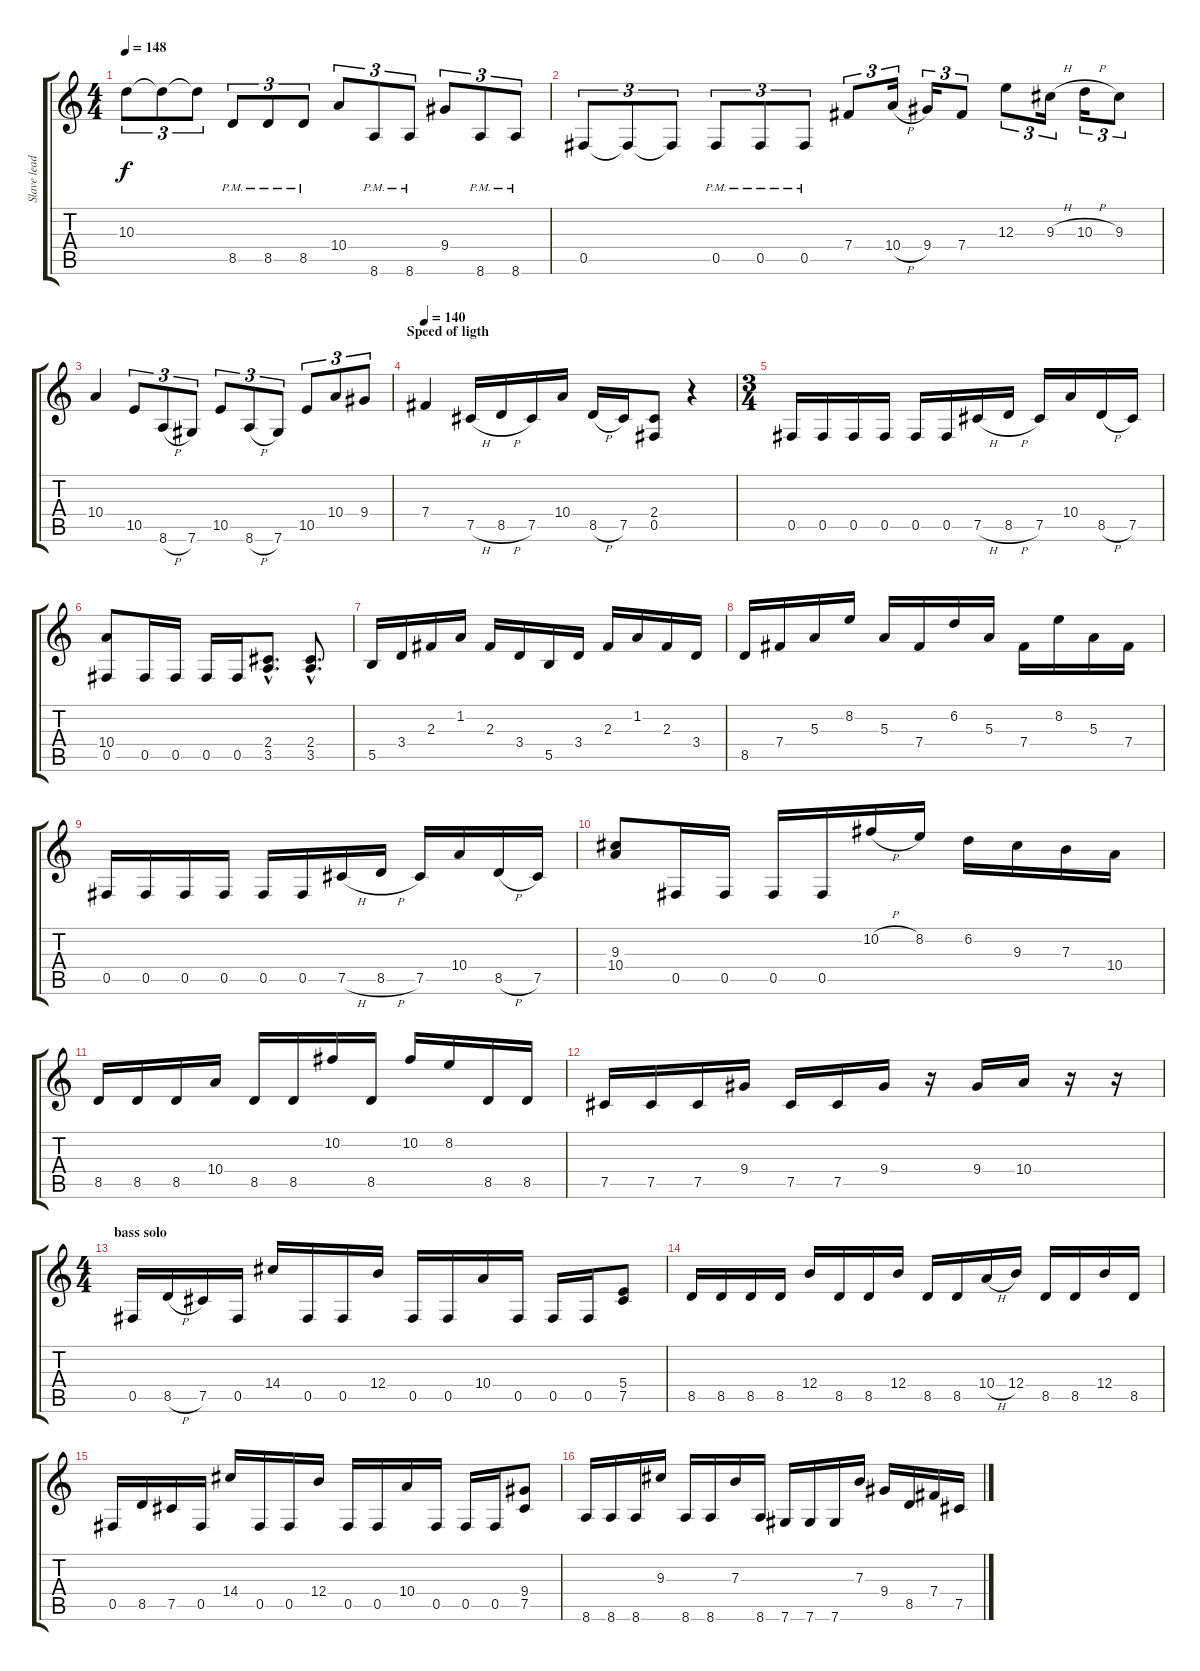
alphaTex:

\track ("Slave lead guitar(normand)" "Slave lead") {instrument distortionguitar}
\staff {score tabs}
\tuning (Db4 Ab3 E3 B2 Gb2 Db2) {hide}
\ts (4 4)
\tempo 148
\clef g2
\ks c
10.3.8{tu (3 2) dy f} 10.3{t}.8{tu (3 2)} 10.3{t}.8{tu (3 2)} 8.5{pm}.8{tu (3 2)} 8.5{pm}.8{tu (3 2)} 8.5{pm}.8{tu (3 2)} 10.4.8{tu (3 2)} 8.6{pm}.8{tu (3 2)} 8.6{pm}.8{tu (3 2)} 9.4.8{tu (3 2)} 8.6{pm}.8{tu (3 2)} 8.6{pm}.8{tu (3 2)} |
0.5.8{tu (3 2)} 0.5{t}.8{tu (3 2)} 0.5{t}.8{tu (3 2)} 0.5{pm}.8{tu (3 2)} 0.5{pm}.8{tu (3 2)} 0.5{pm}.8{tu (3 2)} 7.4.8{tu (3 2)} 10.4{h}.16{tu (3 2)} 9.4.16{tu (3 2)} 7.4.8{tu (3 2)} 12.3.8{tu (3 2)} 9.3{h}.16{tu (3 2)} 10.3{h}.16{tu (3 2)} 9.3.8{tu (3 2)} |
10.4.4 10.5.8{tu (3 2)} 8.6{h}.8{tu (3 2)} 7.6.8{tu (3 2)} 10.5.8{tu (3 2)} 8.6{h}.8{tu (3 2)} 7.6.8{tu (3 2)} 10.5.8{tu (3 2)} 10.4.8{tu (3 2)} 9.4.8{tu (3 2)} |
\section ("" "Speed of ligth")
\tempo 140
7.4.4 7.5{h}.16 8.5{h}.16 7.5.16 10.4.16 8.5{h}.16 7.5.16 (2.4 0.5).8 r.4 |
\ts (3 4)
0.5.16 0.5.16 0.5.16 0.5.16 0.5.16 0.5.16 7.5{h}.16 8.5{h}.16 7.5.16 10.4.16 8.5{h}.16 7.5.16 |
(10.4 0.5).8 0.5.16 0.5.16 0.5.16 0.5.16 (2.4{hac} 3.5{hac}).8{d} (2.4{hac} 3.5{hac}).8{d} |
5.5.16 3.4.16 2.3.16 1.2.16 2.3.16 3.4.16 5.5.16 3.4.16 2.3.16 1.2.16 2.3.16 3.4.16 |
8.5.16 7.4.16 5.3.16 8.2.16 5.3.16 7.4.16 6.2.16 5.3.16 7.4.16 8.2.16 5.3.16 7.4.16 |
0.5.16 0.5.16 0.5.16 0.5.16 0.5.16 0.5.16 7.5{h}.16 8.5{h}.16 7.5.16 10.4.16 8.5{h}.16 7.5.16 |
(9.3 10.4).8 0.5.16 0.5.16 0.5.16 0.5.16 10.2{h}.16 8.2.16 6.2.16 9.3.16 7.3.16 10.4.16 |
8.5.16 8.5.16 8.5.16 10.4.16 8.5.16 8.5.16 10.2.16 8.5.16 10.2.16 8.2.16 8.5.16 8.5.16 |
7.5.16 7.5.16 7.5.16 9.4.16 7.5.16 7.5.16 9.4.16 r.16 9.4.16 10.4.16 r.16 r.16 |
\ts (4 4)
\section ("" "bass solo")
0.5.16 8.5{h}.16 7.5.16 0.5.16 14.4.16 0.5.16 0.5.16 12.4.16 0.5.16 0.5.16 10.4.16 0.5.16 0.5.16 0.5.16 (5.4 7.5).8 |
8.5.16 8.5.16 8.5.16 8.5.16 12.4.16 8.5.16 8.5.16 12.4.16 8.5.16 8.5.16 10.4{h}.16 12.4.16 8.5.16 8.5.16 12.4.16 8.5.16 |
0.5.16 8.5.16 7.5.16 0.5.16 14.4.16 0.5.16 0.5.16 12.4.16 0.5.16 0.5.16 10.4.16 0.5.16 0.5.16 0.5.16 (9.4 7.5).8 |
8.6.16 8.6.16 8.6.16 9.3.16 8.6.16 8.6.16 7.3.16 8.6.16 7.6.16 7.6.16 7.6.16 7.3.16 9.4.16 8.5.16 7.4.16 7.5.16
